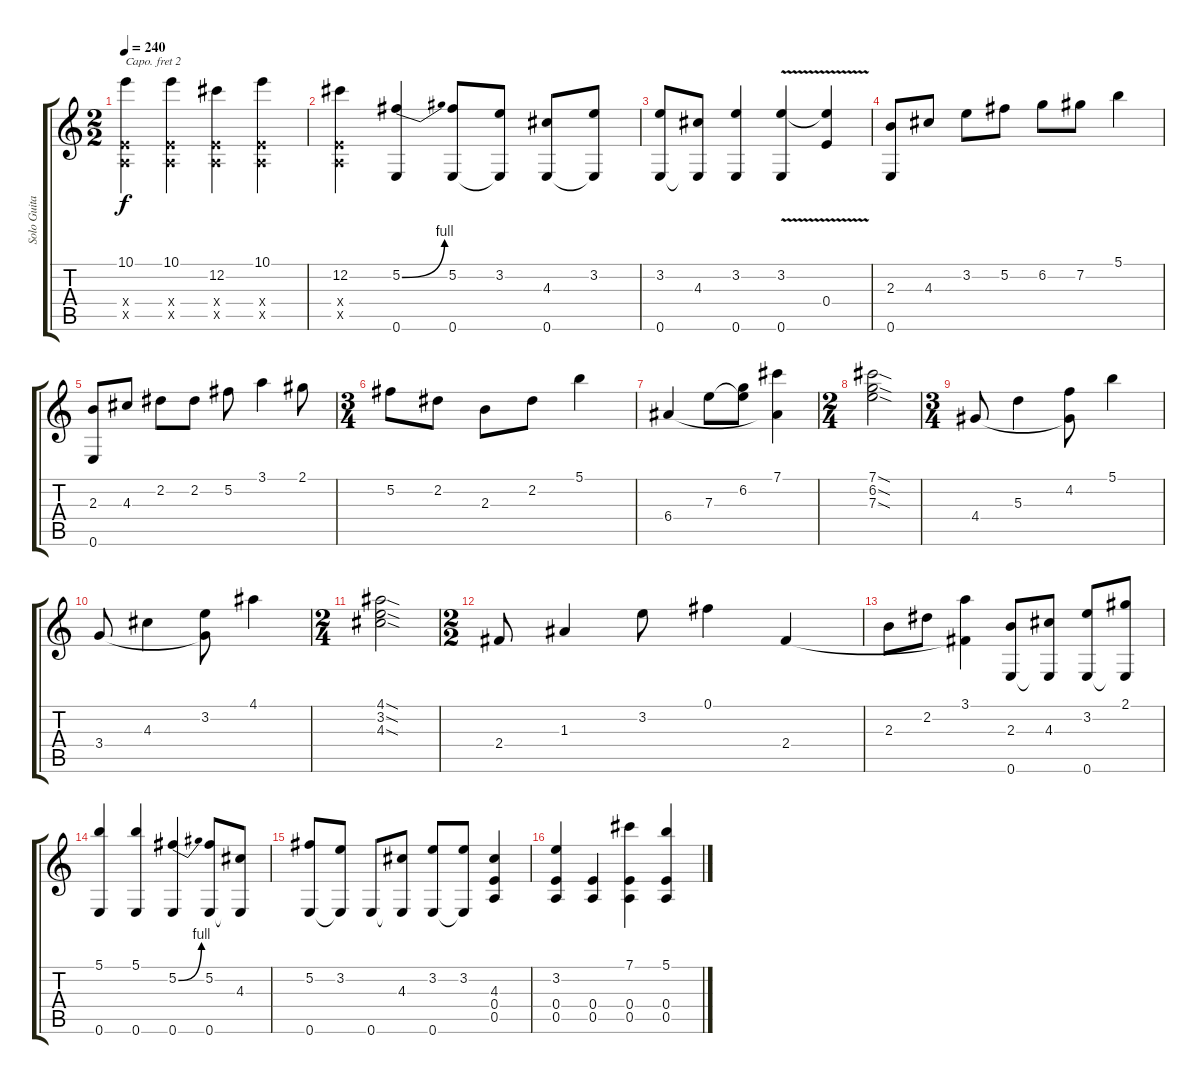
\track ("Solo Guitar DGDGBE" "Solo Guita") {instrument electricguitarjazz}
\staff {score tabs}
\capo 2
\tuning (E4 B3 G3 D3 G2 D2) {hide}
\ts (2 2)
\tempo 240
\clef g2
\ks c
(10.1 0.4{x} 0.5{x}).4{dy f} (10.1 0.4{x} 0.5{x}).4 (12.2 0.4{x} 0.5{x}).4 (10.1 0.4{x} 0.5{x}).4 |
(12.2 0.4{x} 0.5{x}).4 (5.2{be (bend 0 0 60 4)} 0.6).4 (5.2 0.6).8 (3.2 0.6{t}).8 (4.3 0.6).8 (3.2 0.6{t}).8 |
(3.2 0.6).8 (4.3 0.6{t}).8 (3.2 0.6).4 (3.2{v} 0.6).4 (3.2{t} 0.4).4 |
(2.3 0.6).8 4.3.8 3.2.8 5.2.8 6.2.8 7.2.8 5.1.4 |
(2.3 0.6).8 4.3.8 2.2.8 2.2.8 5.2.8 3.1.4 2.1.8 |
\ts (3 4)
5.2.8 2.2.8 2.3.8 2.2.8 5.1.4 |
6.4.4 7.3.8 (6.2 7.3{t}).8 (7.1 6.4{t}).4 |
\ts (2 4)
(7.1{sod} 6.2{sod} 7.3{sod}).2 |
\ts (3 4)
4.4.8 5.3.4 (4.2 4.4{t}).8 5.1.4 |
3.4.8 4.3.4 (3.2 3.4{t}).8 4.1.4 |
\ts (2 4)
(4.1{sod} 3.2{sod} 4.3{sod}).2 |
\ts (2 2)
2.4.8 1.3.4 3.2.8 0.1.4 2.4.4 |
2.3.8 2.2.8 (3.1 2.4{t}).4 (2.3 0.6).8 (4.3 0.6{t}).8 (3.2 0.6).8 (2.1 0.6{t}).8 |
(5.1 0.6).4 (5.1 0.6).4 (5.2{be (bend 0 0 60 4)} 0.6).4 (5.2 0.6).8 (4.3 0.6{t}).8 |
(5.2 0.6).8 (3.2 0.6{t}).8 0.6.8 (4.3 0.6{t}).8 (3.2 0.6).8 (3.2 0.6{t}).8 (4.3 0.4 0.5).4 |
(3.2 0.4 0.5).4 (0.4 0.5).4 (7.1 0.4 0.5).4 (5.1 0.4 0.5).4
